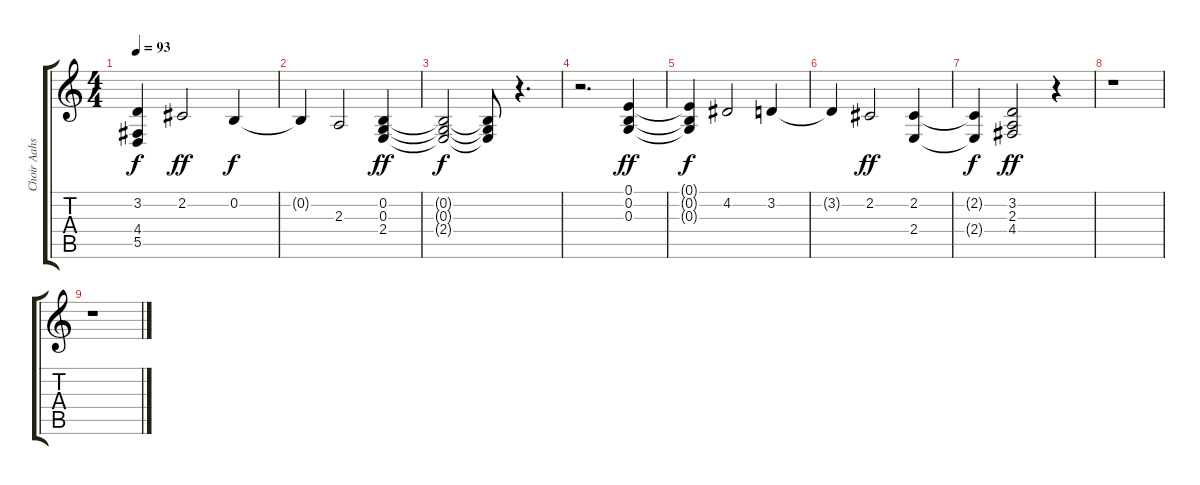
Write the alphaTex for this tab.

\track ("Choir Aahs" "Choir Aahs") {instrument choiraahs}
\staff {score tabs}
\tuning (E4 B3 G3 D3 A2 E2) {hide}
\ts (4 4)
\tempo 93
\clef g2
\ks c
(3.2{t} 4.4{t} 5.5{t}).4{dy f} 2.2.2{dy ff} 0.2.4{dy f} |
0.2{t}.4 2.3.2 (0.2 0.3 2.4).4{dy ff} |
(0.2{t} 0.3{t} 2.4{t}).2{dy f} (0.2{t} 0.3{t} 2.4{t}).8 r.4{d} |
r.2{d} (0.1 0.2 0.3).4{dy ff} |
(0.1{t} 0.2{t} 0.3{t}).4{dy f} 4.2.2 3.2.4 |
3.2{t}.4 2.2.2{dy ff} (2.2 2.4).4 |
(2.2{t} 2.4{t}).4{dy f} (3.2 2.3 4.4).2{dy ff} r.4 |
r.1 |
r.1
